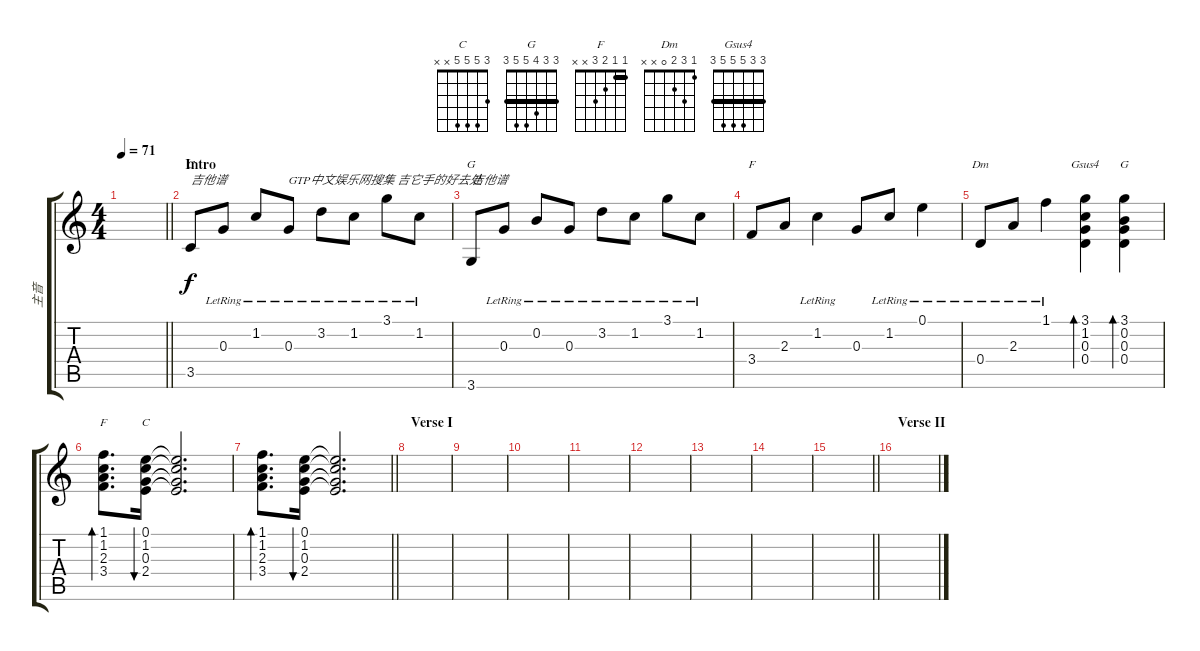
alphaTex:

\track ("主音" "主音") {instrument distortionguitar}
\staff {score tabs}
\tuning (E4 B3 G3 D3 A2 E2) {hide}
\chord ("C" 0 1 0 2 3 x)
\chord ("G" 3 0 0 0 2 3)
\chord ("F" 1 1 2 3 0 1) {barre 1}
\chord ("Dm" 1 3 2 0 x x)
\chord ("Gsus4" 3 3 5 5 5 3) {barre 3}
\chord ("G" 3 3 4 5 5 3) {barre 3}
\chord ("F" 1 1 2 3 x x) {barre 1}
\chord ("C" 3 5 5 5 x x)
\ts (4 4)
\tempo 71
\clef g2
\barLineRight lightlight
\ks c
|
\section ("" "Intro")
3.5.8{ch "C" txt "吉他谱" volume 11 instrument electricguitarclean} 0.3{lr}.8 1.2{lr}.8 0.3{lr}.8{txt "GTP中文娱乐网搜集 吉它手的好去处"} 3.2{lr}.8 1.2{lr}.8 3.1{lr}.8 1.2{lr}.8 |
3.6.8{ch "G" txt "吉他谱"} 0.3{lr}.8 0.2{lr}.8 0.3{lr}.8 3.2{lr}.8 1.2{lr}.8 3.1{lr}.8 1.2{lr}.8 |
3.4.8{ch "F"} 2.3.8 1.2{lr}.4 0.3.8 1.2{lr}.8 0.1{lr}.4 |
0.4{lr}.8{ch "Dm"} 2.3{lr}.8 1.1{lr}.4 (3.1 1.2 0.3 0.4).4{bd 30 ch "Gsus4"} (3.1 0.2 0.3 0.4).4{bd 30 ch "G"} |
(1.1 1.2 2.3 3.4).8{d bd 30 ch "F"} (0.1 1.2 0.3 2.4).16{bu 30 ch "C"} (0.1{t} 1.2{t} 0.3{t} 2.4{t}).2{d} |
\barLineRight lightlight
(1.1 1.2 2.3 3.4).8{d bd 30} (0.1 1.2 0.3 2.4).16{bu 30} (0.1{t} 1.2{t} 0.3{t} 2.4{t}).2{d} |
\section ("" "Verse I")
|
|
|
|
|
|
|
\barLineRight lightlight
|
\section ("" "Verse II")
